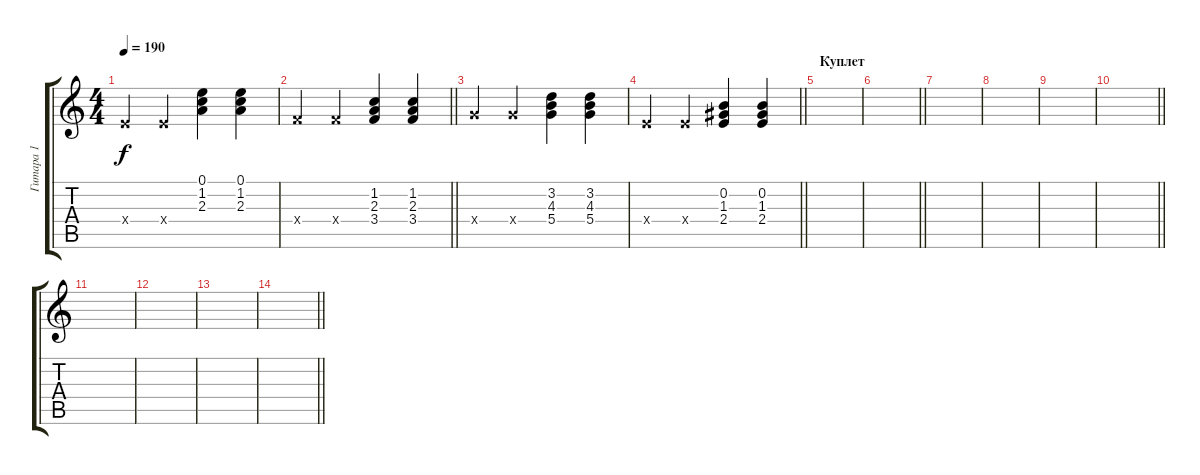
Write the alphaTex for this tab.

\track ("Гитара 1" "Гитара 1") {instrument electricguitarjazz}
\staff {score tabs}
\tuning (E4 B3 G3 D3 A2 E2) {hide}
\ts (4 4)
\tempo 190
\clef g2
\ks c
2.4{x}.4{dy f} 2.4{x}.4 (0.1 1.2 2.3).4 (0.1 1.2 2.3).4 |
\barLineRight lightlight
3.4{x}.4 3.4{x}.4 (1.2 2.3 3.4).4 (1.2 2.3 3.4).4 |
5.4{x}.4 5.4{x}.4 (3.2 4.3 5.4).4 (3.2 4.3 5.4).4 |
\barLineRight lightlight
2.4{x}.4 2.4{x}.4 (0.2 1.3 2.4).4 (0.2 1.3 2.4).4 |
\section ("" "Куплет")
|
\barLineRight lightlight
|
|
|
|
\barLineRight lightlight
|
|
|
|
\barLineRight lightlight
